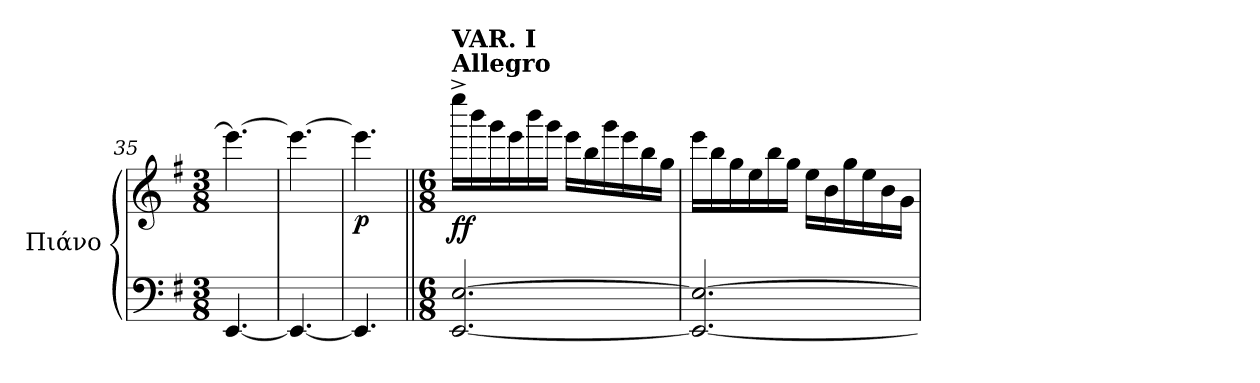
**kern	**kern	**dynam
*part1	*part1	*part1
*staff2	*staff1	*staff1/2
*I"Πιάνο	*	*
*clefF4	*clefG2	*
*k[f#]	*k[f#]	*
*M3/8	*M3/8	*
=35	=35	=35
[4.EE/	4.eee\_	.
=36	=36	=36
4.EE/_	4.eee\_	.
=37	=37	=37
!	!	!LO:DY:b
4.EE/]	4.eee\]	p
!!LO:PB:g=z
=38||	=38||	=38||
*M6/8	*M6/8	*
*	*MM156	*
!	!LO:TX:a:B:t=Allegro	!
!	!LO:TX:a:B:t=VAR. I	!
!	!	!LO:DY:b
[2.EE/ [2.E/	16eeee^\LL	ff
.	16bbb\	.
.	16ggg\	.
.	16eee\	.
.	16bbb\	.
.	16ggg\JJ	.
.	16eee\LL	.
.	16bb\	.
.	16ggg\	.
.	16eee\	.
.	16bb\	.
.	16gg\JJ	.
=39	=39	=39
2.EE/_ 2.E/_	16eee\LL	.
.	16bb\	.
.	16gg\	.
.	16ee\	.
.	16bb\	.
.	16gg\JJ	.
.	16ee\LL	.
.	16b\	.
.	16gg\	.
.	16ee\	.
.	16b\	.
.	16g\JJ	.
=	=	=
*-	*-	*-
